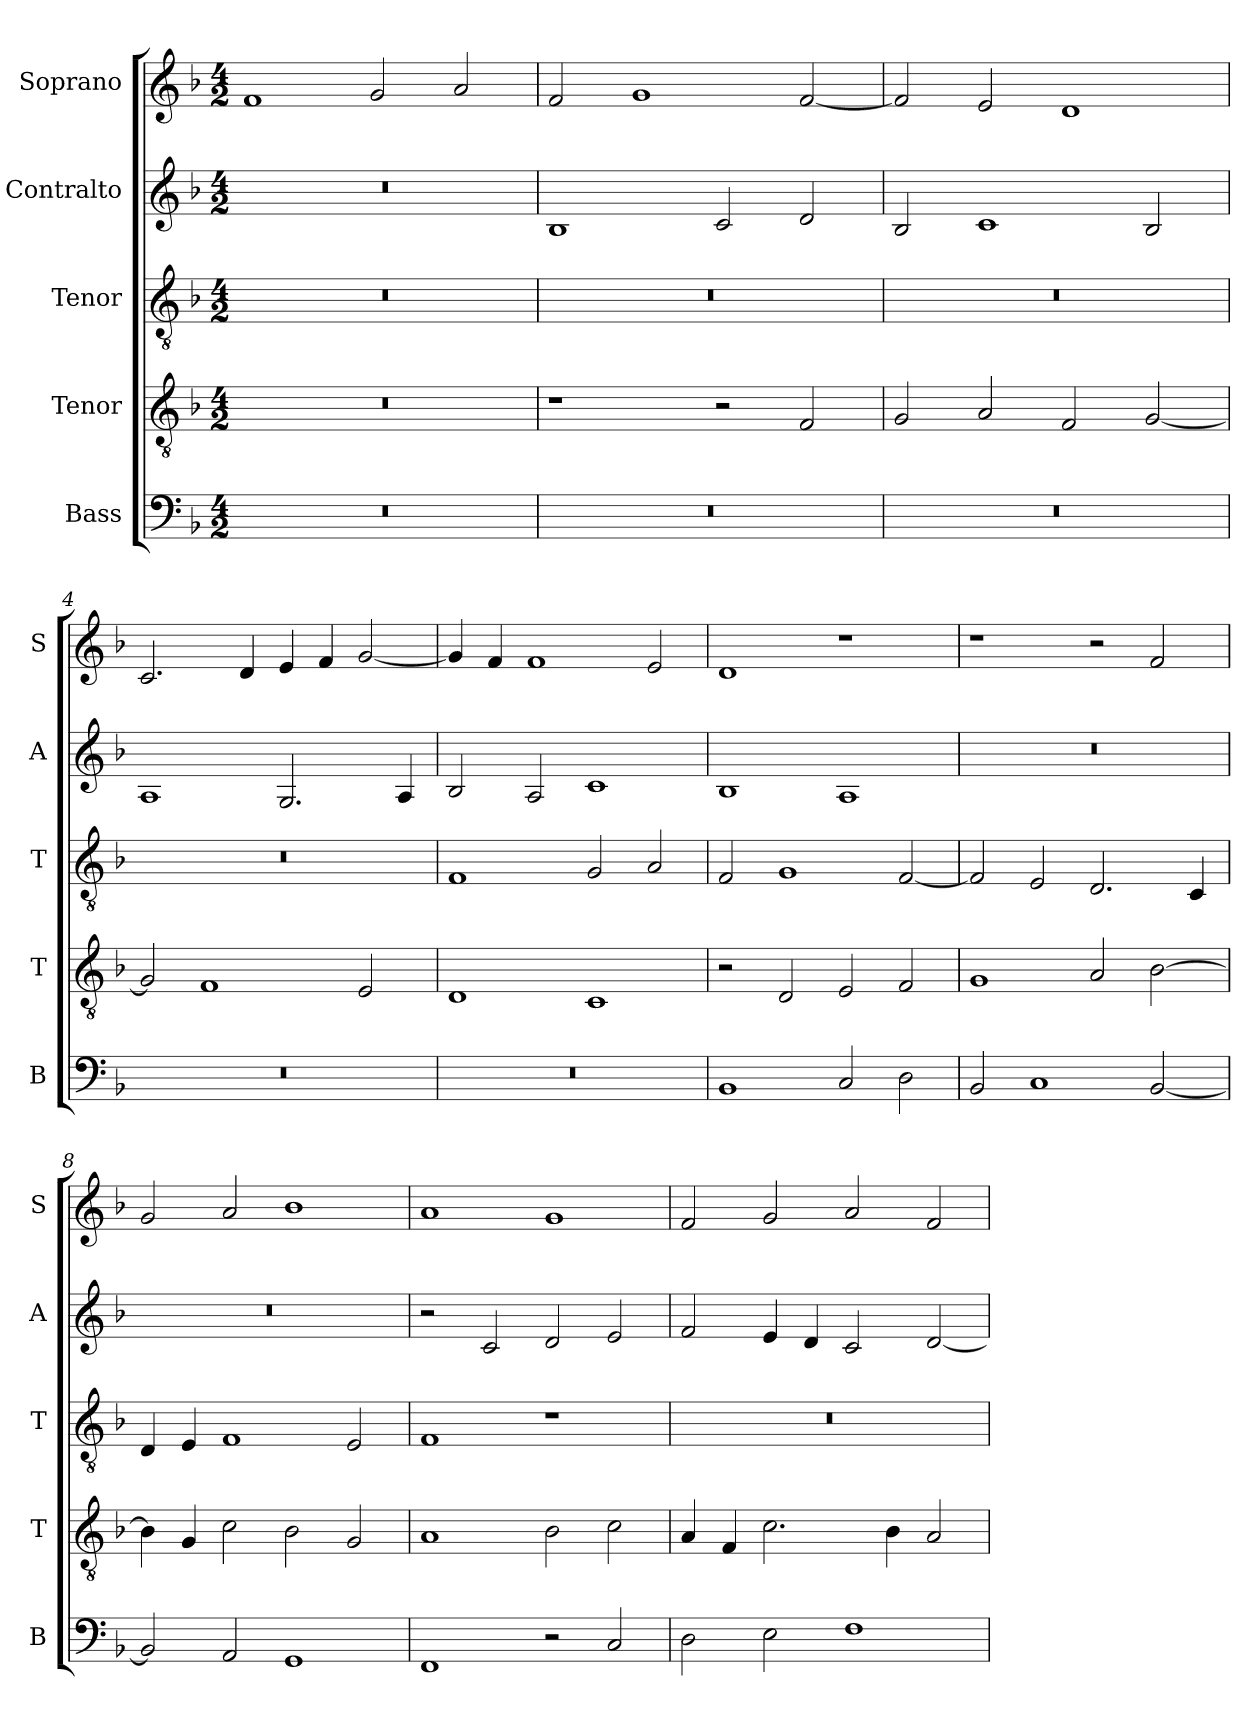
**kern	**kern	**kern	**kern	**kern
*part5	*part4	*part3	*part2	*part1
*staff5	*staff4	*staff3	*staff2	*staff1
*I"Bass	*I"Tenor	*I"Tenor	*I"Contralto	*I"Soprano
*I'B	*I'T	*I'T	*I'A	*I'S
*clefF4	*clefGv2	*clefGv2	*clefG2	*clefG2
*k[b-]	*k[b-]	*k[b-]	*k[b-]	*k[b-]
*F:ion	*F:ion	*F:ion	*F:ion	*F:ion
*M4/2	*M4/2	*M4/2	*M4/2	*M4/2
=1	=1	=1	=1	=1
0r	0r	0r	0r	1f
.	.	.	.	2g
.	.	.	.	2a
=2	=2	=2	=2	=2
0r	1r	0r	1B-	2f
.	.	.	.	1g
.	2r	.	2c	.
.	2F	.	2d	[2f
=3	=3	=3	=3	=3
0r	2G	0r	2B-	2f]
.	2A	.	1c	2e
.	2F	.	.	1d
.	[2G	.	2B-	.
=4	=4	=4	=4	=4
0r	2G]	0r	1A	2.c
.	1F	.	.	.
.	.	.	.	4d
.	.	.	2.G	4e
.	.	.	.	4f
.	2E	.	.	[2g
.	.	.	4A	.
=5	=5	=5	=5	=5
0r	1D	1F	2B-	4g]
.	.	.	.	4f
.	.	.	2A	1f
.	1C	2G	1c	.
.	.	2A	.	2e
=6	=6	=6	=6	=6
1BB-	2r	2F	1B-	1d
.	2D	1G	.	.
2C	2E	.	1A	1r
2D	2F	[2F	.	.
=7	=7	=7	=7	=7
2BB-	1G	2F]	0r	1r
1C	.	2E	.	.
.	2A	2.D	.	2r
[2BB-	[2B-	.	.	2f
.	.	4C	.	.
=8	=8	=8	=8	=8
2BB-]	4B-]	4D	0r	2g
.	4G	4E	.	.
2AA	2c	1F	.	2a
1GG	2B-	.	.	1b-
.	2G	2E	.	.
=9	=9	=9	=9	=9
1FF	1A	1F	2r	1a
.	.	.	2c	.
2r	2B-	1r	2d	1g
2C	2c	.	2e	.
=10	=10	=10	=10	=10
2D	4A	0r	2f	2f
.	4F	.	.	.
2E	2.c	.	4e	2g
.	.	.	4d	.
1F	.	.	2c	2a
.	4B-	.	.	.
.	2A	.	[2d	2f
=	=	=	=	=
*-	*-	*-	*-	*-
